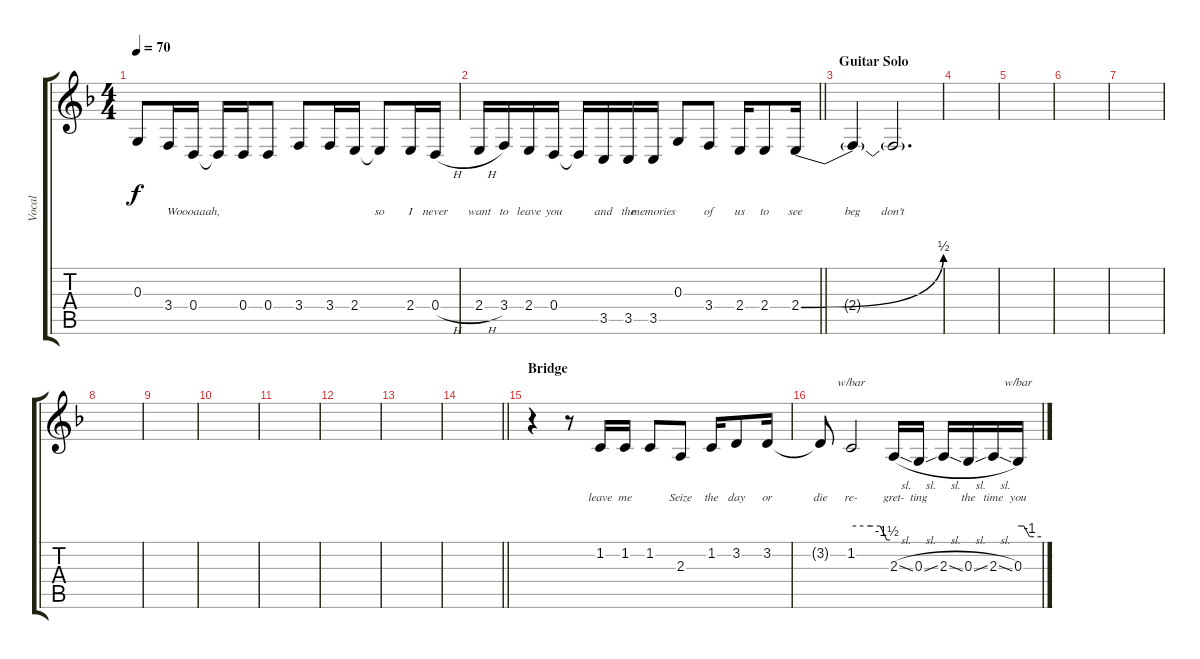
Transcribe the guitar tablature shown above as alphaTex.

\track ("Vocal" "Vocal") {instrument sopranosax}
\staff {score tabs}
\tuning (E4 B3 G3 D3 A2 E2) {hide}
\ts (4 4)
\tempo 70
\clef g2
\ks f
0.3.8{lyrics (0 "") lyrics (1 "") lyrics (2 "") lyrics (3 "") lyrics (4 "") dy f} 3.4.16{lyrics (0 "") lyrics (1 "") lyrics (2 "") lyrics (3 "") lyrics (4 "")} 0.4.16{lyrics (0 "Woooaaah,") lyrics (1 "") lyrics (2 "") lyrics (3 "") lyrics (4 "")} 0.4{t}.16{lyrics (0 "") lyrics (1 "") lyrics (2 "") lyrics (3 "") lyrics (4 "")} 0.4.16{lyrics (0 "") lyrics (1 "") lyrics (2 "") lyrics (3 "") lyrics (4 "")} 0.4.8{lyrics (0 "") lyrics (1 "") lyrics (2 "") lyrics (3 "") lyrics (4 "")} 3.4.8{lyrics (0 "") lyrics (1 "") lyrics (2 "") lyrics (3 "") lyrics (4 "")} 3.4.16{lyrics (0 "") lyrics (1 "") lyrics (2 "") lyrics (3 "") lyrics (4 "")} 2.4.16{lyrics (0 "") lyrics (1 "") lyrics (2 "") lyrics (3 "") lyrics (4 "")} 2.4{t}.8{lyrics (0 "so") lyrics (1 "") lyrics (2 "") lyrics (3 "") lyrics (4 "")} 2.4.16{lyrics (0 "I") lyrics (1 "") lyrics (2 "") lyrics (3 "") lyrics (4 "")} 0.4{h}.16{lyrics (0 "never") lyrics (1 "") lyrics (2 "") lyrics (3 "") lyrics (4 "")} |
\barLineRight lightlight
2.4{h}.16{lyrics (0 "want") lyrics (1 "") lyrics (2 "") lyrics (3 "") lyrics (4 "")} 3.4.16{lyrics (0 "to") lyrics (1 "") lyrics (2 "") lyrics (3 "") lyrics (4 "")} 2.4.16{lyrics (0 "leave") lyrics (1 "") lyrics (2 "") lyrics (3 "") lyrics (4 "")} 0.4.16{lyrics (0 "you") lyrics (1 "") lyrics (2 "") lyrics (3 "") lyrics (4 "")} 0.4{t}.16{lyrics (0 "") lyrics (1 "") lyrics (2 "") lyrics (3 "") lyrics (4 "")} 3.5.16{lyrics (0 "and") lyrics (1 "") lyrics (2 "") lyrics (3 "") lyrics (4 "")} 3.5.16{lyrics (0 "the") lyrics (1 "") lyrics (2 "") lyrics (3 "") lyrics (4 "")} 3.5.16{lyrics (0 "memories") lyrics (1 "") lyrics (2 "") lyrics (3 "") lyrics (4 "")} 0.3.8{lyrics (0 "") lyrics (1 "") lyrics (2 "") lyrics (3 "") lyrics (4 "")} 3.4.8{lyrics (0 "of") lyrics (1 "") lyrics (2 "") lyrics (3 "") lyrics (4 "")} 2.4.16{lyrics (0 "us") lyrics (1 "") lyrics (2 "") lyrics (3 "") lyrics (4 "")} 2.4.8{lyrics (0 "to") lyrics (1 "") lyrics (2 "") lyrics (3 "") lyrics (4 "")} 2.4{be (bend 0 0 60 2)}.16{lyrics (0 "see") lyrics (1 "") lyrics (2 "") lyrics (3 "") lyrics (4 "")} |
\section ("" "Guitar Solo")
2.4{t}.4{lyrics (0 "beg") lyrics (1 "") lyrics (2 "") lyrics (3 "") lyrics (4 "")} 2.4{t}.2{d lyrics (0 "don't") lyrics (1 "") lyrics (2 "") lyrics (3 "") lyrics (4 "")} |
|
|
|
|
|
|
|
|
|
|
\barLineRight lightlight
|
\section ("" "Bridge")
r.4 r.8 1.2.16{lyrics (0 "leave") lyrics (1 "") lyrics (2 "") lyrics (3 "") lyrics (4 "")} 1.2.16{lyrics (0 "me") lyrics (1 "") lyrics (2 "") lyrics (3 "") lyrics (4 "")} 1.2.8{lyrics (0 "") lyrics (1 "") lyrics (2 "") lyrics (3 "") lyrics (4 "")} 2.3.8{lyrics (0 "Seize") lyrics (1 "") lyrics (2 "") lyrics (3 "") lyrics (4 "")} 1.2.16{lyrics (0 "the") lyrics (1 "") lyrics (2 "") lyrics (3 "") lyrics (4 "")} 3.2.8{lyrics (0 "day") lyrics (1 "") lyrics (2 "") lyrics (3 "") lyrics (4 "")} 3.2.16{lyrics (0 "or") lyrics (1 "") lyrics (2 "") lyrics (3 "") lyrics (4 "")} |
3.2{t}.8{lyrics (0 "die") lyrics (1 "") lyrics (2 "") lyrics (3 "") lyrics (4 "")} 1.2.2{tbe (custom default 0 0 30 0 45 0 55 -6 60 -6) lyrics (0 "re-") lyrics (1 "") lyrics (2 "") lyrics (3 "") lyrics (4 "")} 2.3{sl}.16{lyrics (0 "gret-") lyrics (1 "") lyrics (2 "") lyrics (3 "") lyrics (4 "")} 0.3{sl}.16{lyrics (0 "ting") lyrics (1 "") lyrics (2 "") lyrics (3 "") lyrics (4 "")} 2.3{sl}.16{lyrics (0 "") lyrics (1 "") lyrics (2 "") lyrics (3 "") lyrics (4 "")} 0.3{sl}.16{lyrics (0 "the") lyrics (1 "") lyrics (2 "") lyrics (3 "") lyrics (4 "")} 2.3{sl}.16{lyrics (0 "time") lyrics (1 "") lyrics (2 "") lyrics (3 "") lyrics (4 "")} 0.3.16{tbe (custom default 0 0 15 0 30 -4 60 -4) lyrics (0 "you") lyrics (1 "") lyrics (2 "") lyrics (3 "") lyrics (4 "")}
